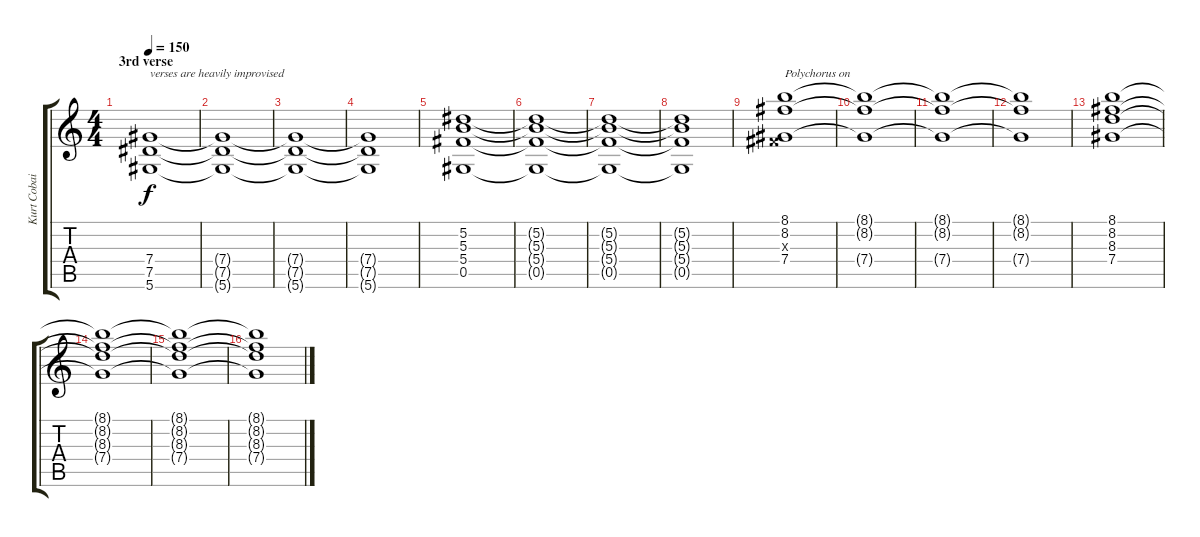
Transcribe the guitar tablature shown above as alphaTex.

\track ("Kurt Cobain" "Kurt Cobai") {instrument distortionguitar}
\staff {score tabs}
\tuning (Eb4 Bb3 Gb3 Db3 Ab2 Eb2) {hide}
\ts (4 4)
\section ("" "3rd verse")
\tempo 150
\clef g2
\ks c
(7.4 7.5 5.6).1{txt "verses are heavily improvised" dy f} |
(7.4{t} 7.5{t} 5.6{t}).1 |
(7.4{t} 7.5{t} 5.6{t}).1 |
(7.4{t} 7.5{t} 5.6{t}).1 |
(5.2 5.3 5.4 0.5).1 |
(5.2{t} 5.3{t} 5.4{t} 0.5{t}).1 |
(5.2{t} 5.3{t} 5.4{t} 0.5{t}).1 |
(5.2{t} 5.3{t} 5.4{t} 0.5{t}).1 |
(8.1 8.2 0.3{x} 7.4).1{txt "Polychorus on"} |
(8.1{t} 8.2{t} 7.4{t}).1 |
(8.1{t} 8.2{t} 7.4{t}).1 |
(8.1{t} 8.2{t} 7.4{t}).1 |
(8.1 8.2 8.3 7.4).1 |
(8.1{t} 8.2{t} 8.3{t} 7.4{t}).1 |
(8.1{t} 8.2{t} 8.3{t} 7.4{t}).1 |
(8.1{t} 8.2{t} 8.3{t} 7.4{t}).1
